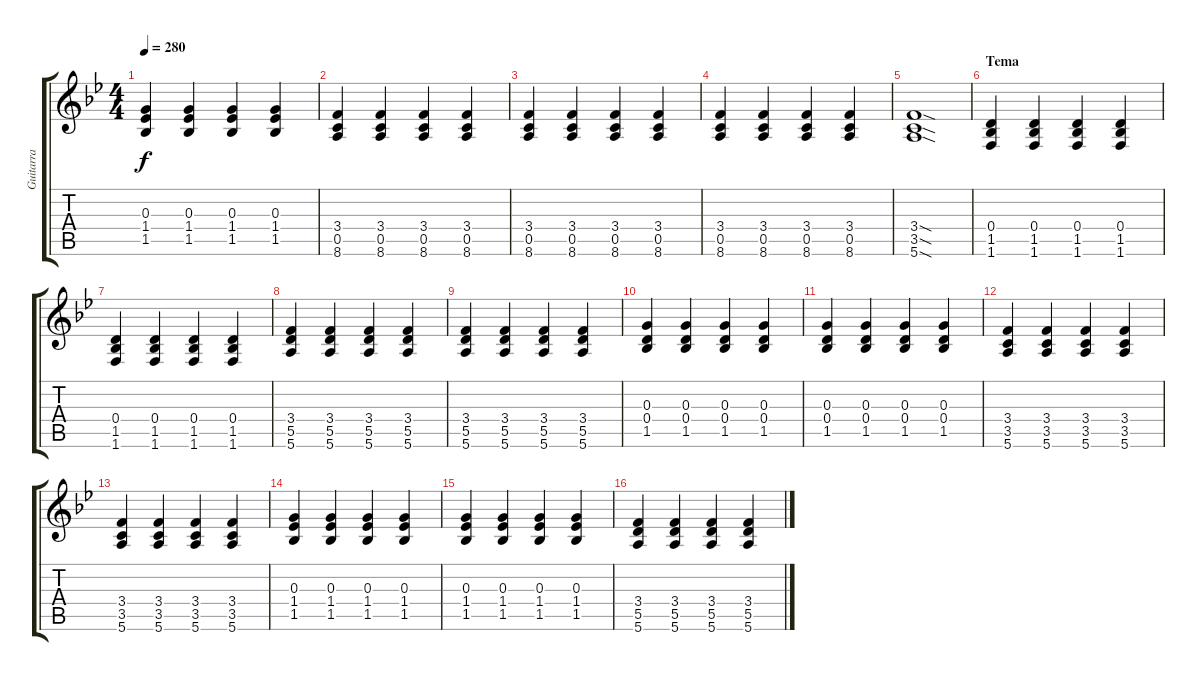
\track ("Guitarra" "Guitarra") {instrument distortionguitar}
\staff {score tabs}
\tuning (E4 B3 G3 D3 A2 E2) {hide}
\ts (4 4)
\tempo 280
\clef g2
\ks bb
(0.3 1.4 1.5).4{dy f} (0.3 1.4 1.5).4 (0.3 1.4 1.5).4 (0.3 1.4 1.5).4 |
(3.4 0.5 8.6).4 (3.4 0.5 8.6).4 (3.4 0.5 8.6).4 (3.4 0.5 8.6).4 |
(3.4 0.5 8.6).4 (3.4 0.5 8.6).4 (3.4 0.5 8.6).4 (3.4 0.5 8.6).4 |
(3.4 0.5 8.6).4 (3.4 0.5 8.6).4 (3.4 0.5 8.6).4 (3.4 0.5 8.6).4 |
(3.4{sod} 3.5{sod} 5.6{sod}).1 |
\section ("" "Tema")
(0.4 1.5 1.6).4 (0.4 1.5 1.6).4 (0.4 1.5 1.6).4 (0.4 1.5 1.6).4 |
(0.4 1.5 1.6).4 (0.4 1.5 1.6).4 (0.4 1.5 1.6).4 (0.4 1.5 1.6).4 |
(3.4 5.5 5.6).4 (3.4 5.5 5.6).4 (3.4 5.5 5.6).4 (3.4 5.5 5.6).4 |
(3.4 5.5 5.6).4 (3.4 5.5 5.6).4 (3.4 5.5 5.6).4 (3.4 5.5 5.6).4 |
(0.3 0.4 1.5).4 (0.3 0.4 1.5).4 (0.3 0.4 1.5).4 (0.3 0.4 1.5).4 |
(0.3 0.4 1.5).4 (0.3 0.4 1.5).4 (0.3 0.4 1.5).4 (0.3 0.4 1.5).4 |
(3.4 3.5 5.6).4 (3.4 3.5 5.6).4 (3.4 3.5 5.6).4 (3.4 3.5 5.6).4 |
(3.4 3.5 5.6).4 (3.4 3.5 5.6).4 (3.4 3.5 5.6).4 (3.4 3.5 5.6).4 |
(0.3 1.4 1.5).4 (0.3 1.4 1.5).4 (0.3 1.4 1.5).4 (0.3 1.4 1.5).4 |
(0.3 1.4 1.5).4 (0.3 1.4 1.5).4 (0.3 1.4 1.5).4 (0.3 1.4 1.5).4 |
(3.4 5.5 5.6).4 (3.4 5.5 5.6).4 (3.4 5.5 5.6).4 (3.4 5.5 5.6).4
